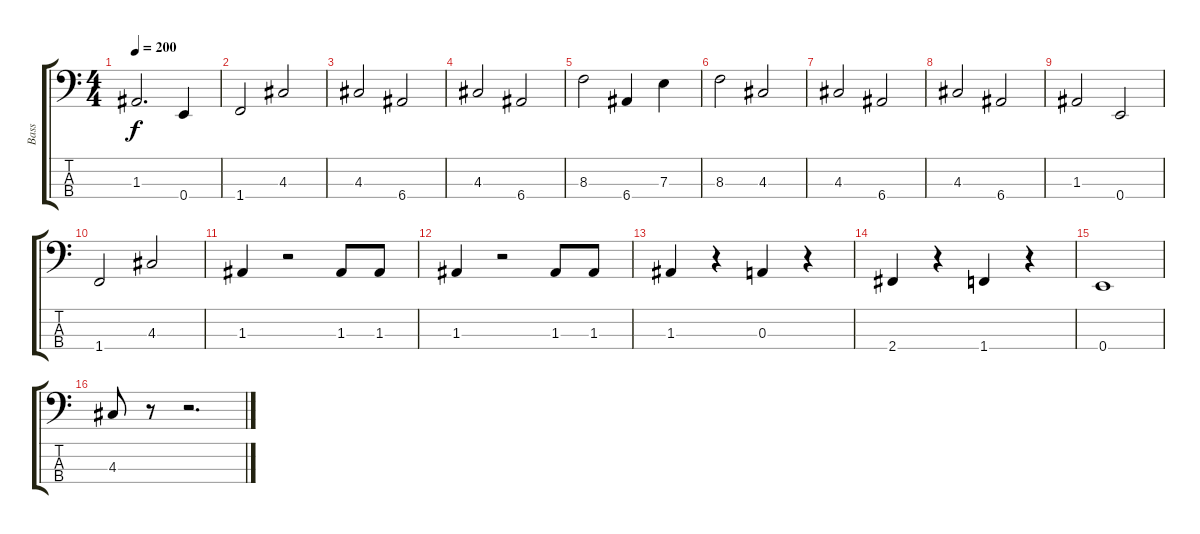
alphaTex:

\track ("Bass" "Bass") {instrument electricbassfinger}
\staff {score tabs}
\tuning (G2 D2 A1 E1) {hide}
\ts (4 4)
\tempo 200
\clef f4
\ks c
1.3.2{d dy f} 0.4.4 |
1.4.2 4.3.2 |
4.3.2 6.4.2 |
4.3.2 6.4.2 |
8.3.2 6.4.4 7.3.4 |
8.3.2 4.3.2 |
4.3.2 6.4.2 |
4.3.2 6.4.2 |
1.3.2 0.4.2 |
1.4.2 4.3.2 |
1.3.4 r.2 1.3.8 1.3.8 |
1.3.4 r.2 1.3.8 1.3.8 |
1.3.4 r.4 0.3.4 r.4 |
2.4.4 r.4 1.4.4 r.4 |
0.4.1 |
4.3.8 r.8 r.2{d}
